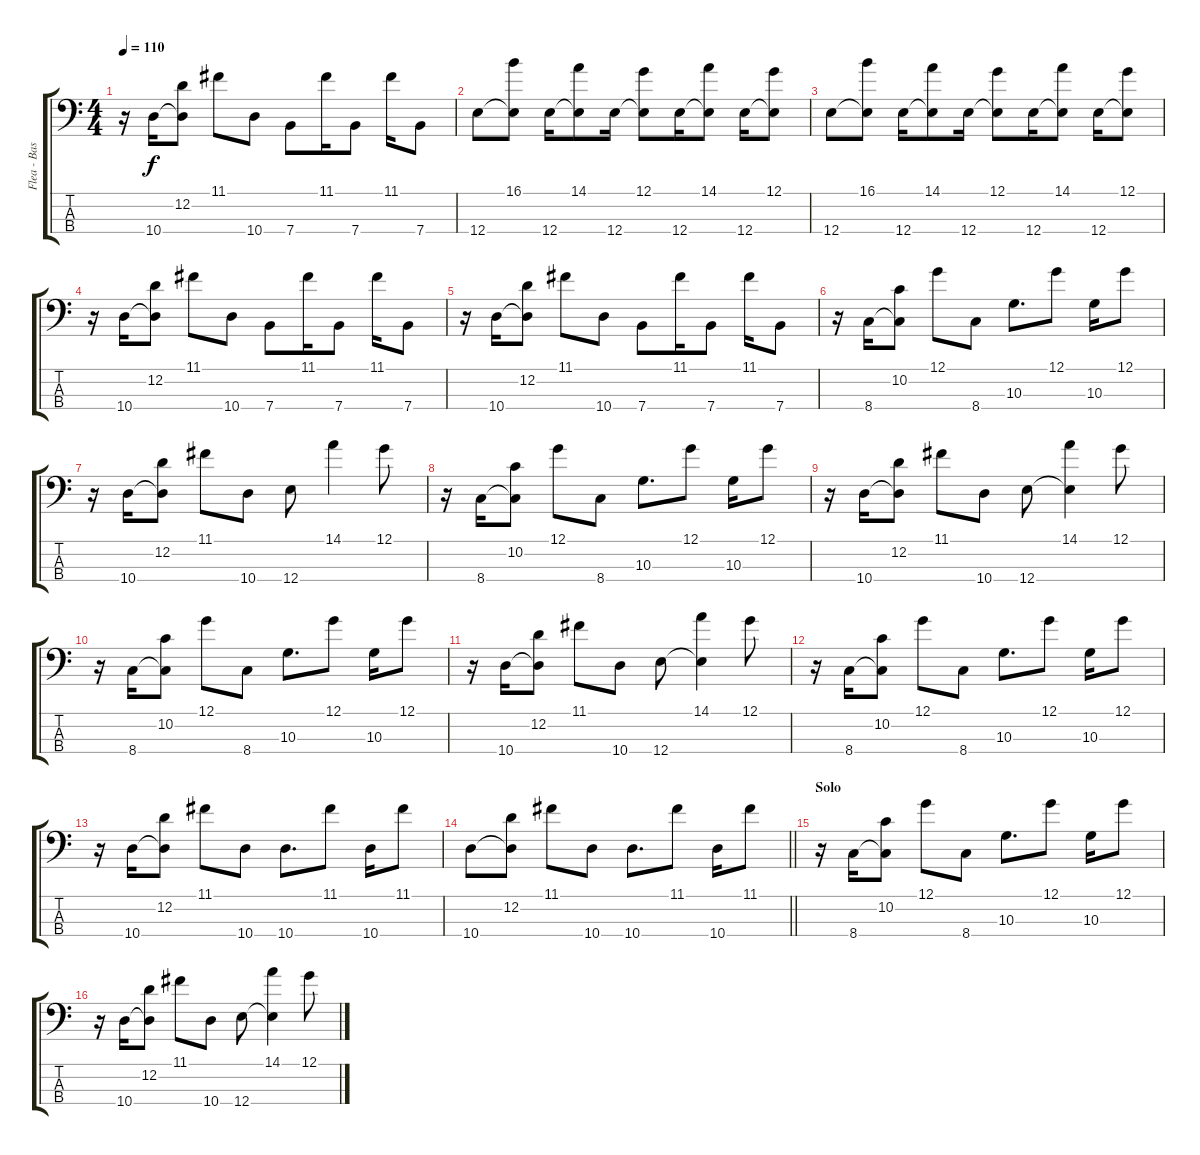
\track ("Flea - Bass" "Flea - Bas") {instrument electricbassfinger}
\staff {score tabs}
\tuning (G2 D2 A1 E1) {hide}
\ts (4 4)
\tempo 110
\clef f4
\ks c
r.16{dy f} 10.4.16 (12.2 10.4{t}).8 11.1.8 10.4.8 7.4.8 11.1.16 7.4.8 11.1.16 7.4.8 |
12.4.8 (16.1 12.4{t}).8 12.4.16 (14.1 12.4{t}).8 12.4.16 (12.1 12.4{t}).8 12.4.16 (14.1 12.4{t}).8 12.4.16 (12.1 12.4{t}).8 |
12.4.8 (16.1 12.4{t}).8 12.4.16 (14.1 12.4{t}).8 12.4.16 (12.1 12.4{t}).8 12.4.16 (14.1 12.4{t}).8 12.4.16 (12.1 12.4{t}).8 |
r.16 10.4.16 (12.2 10.4{t}).8 11.1.8 10.4.8 7.4.8 11.1.16 7.4.8 11.1.16 7.4.8 |
r.16 10.4.16 (12.2 10.4{t}).8 11.1.8 10.4.8 7.4.8 11.1.16 7.4.8 11.1.16 7.4.8 |
r.16 8.4.16 (10.2 8.4{t}).8 12.1.8 8.4.8 10.3.8{d} 12.1.8 10.3.16 12.1.8 |
r.16 10.4.16 (12.2 10.4{t}).8 11.1.8 10.4.8 12.4.8 14.1.4 12.1.8 |
r.16 8.4.16 (10.2 8.4{t}).8 12.1.8 8.4.8 10.3.8{d} 12.1.8 10.3.16 12.1.8 |
r.16 10.4.16 (12.2 10.4{t}).8 11.1.8 10.4.8 12.4.8 (14.1 12.4{t}).4 12.1.8 |
r.16 8.4.16 (10.2 8.4{t}).8 12.1.8 8.4.8 10.3.8{d} 12.1.8 10.3.16 12.1.8 |
r.16 10.4.16 (12.2 10.4{t}).8 11.1.8 10.4.8 12.4.8 (14.1 12.4{t}).4 12.1.8 |
r.16 8.4.16 (10.2 8.4{t}).8 12.1.8 8.4.8 10.3.8{d} 12.1.8 10.3.16 12.1.8 |
r.16 10.4.16 (12.2 10.4{t}).8 11.1.8 10.4.8 10.4.8{d} 11.1.8 10.4.16 11.1.8 |
\barLineRight lightlight
10.4.8 (12.2 10.4{t}).8 11.1.8 10.4.8 10.4.8{d} 11.1.8 10.4.16 11.1.8 |
\section ("" "Solo")
r.16 8.4.16 (10.2 8.4{t}).8 12.1.8 8.4.8 10.3.8{d} 12.1.8 10.3.16 12.1.8 |
r.16 10.4.16 (12.2 10.4{t}).8 11.1.8 10.4.8 12.4.8 (14.1 12.4{t}).4 12.1.8
